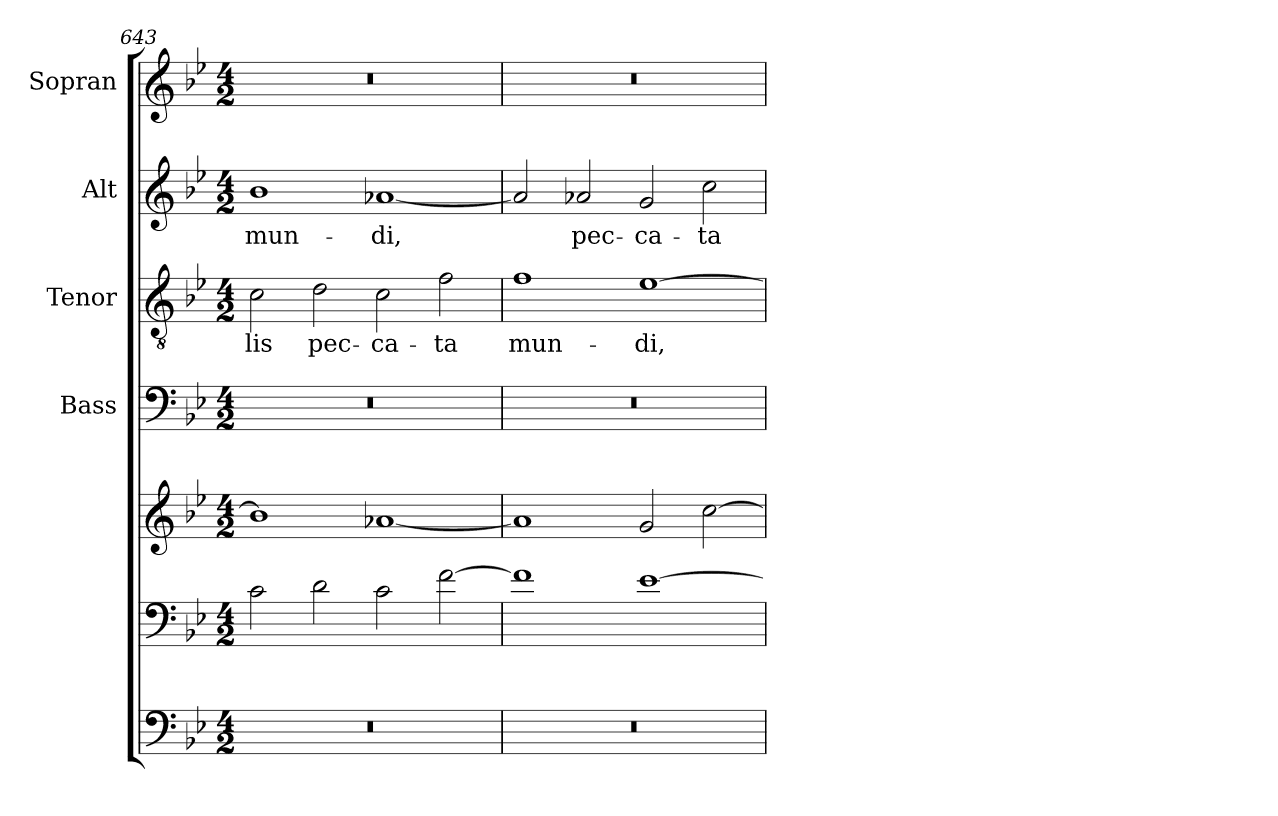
**kern	**kern	**kern	**kern	**kern	**text	**kern	**text	**kern
*part6	*part5	*part5	*part4	*part3	*part3	*part2	*part2	*part1
*staff7	*staff6	*staff5	*staff4	*staff3	*staff3	*staff2	*staff2	*staff1
*	*	*	*I"Bass	*I"Tenor	*	*I"Alt	*	*I"Sopran
*	*	*	*I'B.	*I'T.	*	*I'A.	*	*I'S.
*clefF4	*clefF4	*clefG2	*clefF4	*clefGv2	*	*clefG2	*	*clefG2
*k[b-e-]	*k[b-e-]	*k[b-e-]	*k[b-e-]	*k[b-e-]	*	*k[b-e-]	*	*k[b-e-]
*B-:	*B-:	*B-:	*B-:	*B-:	*	*B-:	*	*B-:
*M4/2	*M4/2	*M4/2	*M4/2	*M4/2	*	*M4/2	*	*M4/2
=643	=643	=643	=643	=643	=643	=643	=643	=643
!	!	!	!	!	!LO:LY:b	!	!LO:LY:b	!
0r	2c\	1b-]	0r	2c\	-lis	1b-	mun-	0r
!	!	!	!	!	!LO:LY:b	!	!	!
.	2d\	.	.	2d\	pec-	.	.	.
!	!	!	!	!	!LO:LY:b	!	!LO:LY:b	!
.	2c\	[1a-X	.	2c\	-ca-	[1a-X	-di,	.
!	!	!	!	!	!LO:LY:b	!	!	!
.	[2f\	.	.	2f\	-ta	.	.	.
=644	=644	=644	=644	=644	=644	=644	=644	=644
!	!	!	!	!	!LO:LY:b	!	!	!
0r	1f]	1a-]	0r	1f	mun-	2a-/]	.	0r
!	!	!	!	!	!	!	!LO:LY:b	!
.	.	.	.	.	.	2a-X/	pec-	.
!	!	!	!	!	!LO:LY:b	!	!LO:LY:b	!
.	[1e-	2g/	.	[1e-	-di,	2g/	-ca-	.
!	!	!	!	!	!	!	!LO:LY:b	!
.	.	[2cc\	.	.	.	2cc\	-ta	.
=	=	=	=	=	=	=	=	=
*-	*-	*-	*-	*-	*-	*-	*-	*-
